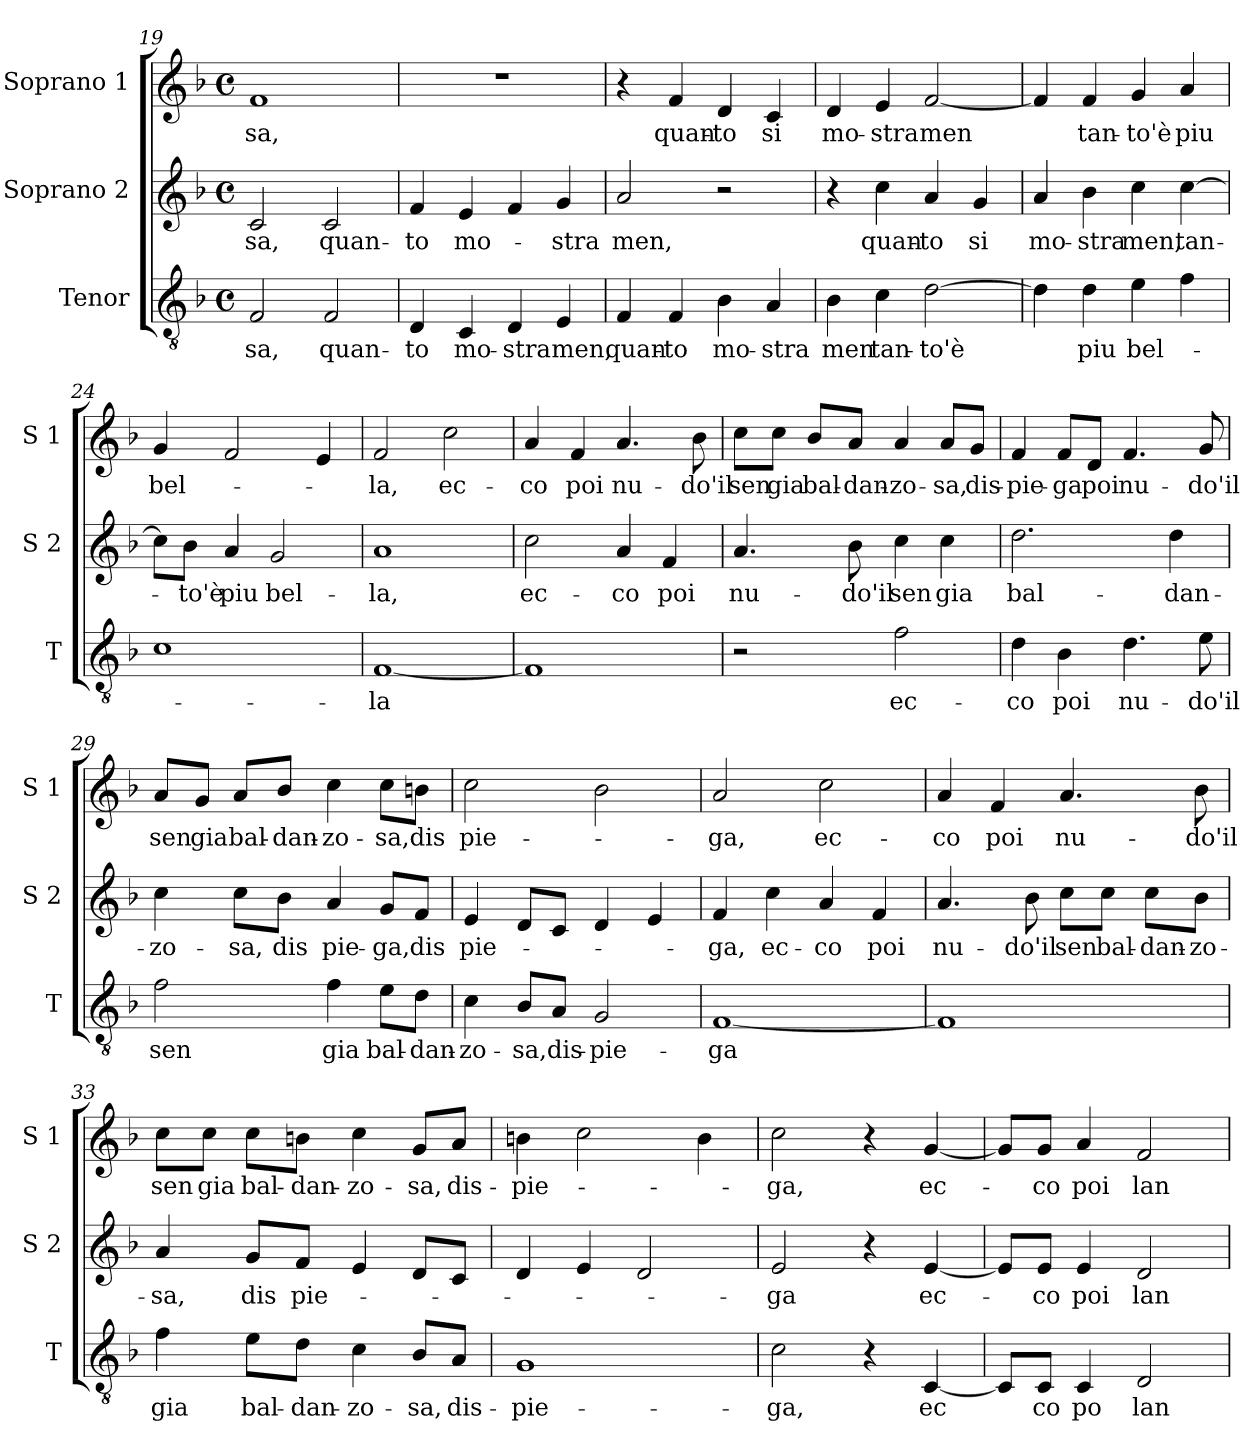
**kern	**text	**kern	**text	**kern	**text
*part3	*part3	*part2	*part2	*part1	*part1
*staff3	*staff3	*staff2	*staff2	*staff1	*staff1
*I"Tenor	*	*I"Soprano 2	*	*I"Soprano 1	*
*I'T	*	*I'S 2	*	*I'S 1	*
*clefGv2	*	*clefG2	*	*clefG2	*
*k[b-]	*	*k[b-]	*	*k[b-]	*
*F:	*	*F:	*	*F:	*
*M4/4	*	*M4/4	*	*M4/4	*
*met(c)	*	*met(c)	*	*met(c)	*
=19	=19	=19	=19	=19	=19
!	!LO:LY:b	!	!LO:LY:b	!	!LO:LY:b
2F/	-sa,	2c/	-sa,	1f	-sa,
!	!LO:LY:b	!	!LO:LY:b	!	!
2F/	quan-	2c/	quan-	.	.
=20	=20	=20	=20	=20	=20
!	!LO:LY:b	!	!LO:LY:b	!	!
4D/	-to	4f/	-to	1r	.
!	!LO:LY:b	!	!LO:LY:b	!	!
4C/	mo-	4e/	mo-	.	.
!	!LO:LY:b	!	!	!	!
4D/	-stra	4f/	.	.	.
!	!LO:LY:b	!	!LO:LY:b	!	!
4E/	men,	4g/	-stra	.	.
=21	=21	=21	=21	=21	=21
!	!LO:LY:b	!	!LO:LY:b	!	!
4F/	quan-	2a/	men,	4r	.
!	!LO:LY:b	!	!	!	!LO:LY:b
4F/	-to	.	.	4f/	quan-
!	!LO:LY:b	!	!	!	!LO:LY:b
4B-\	mo-	2r	.	4d/	-to
!	!LO:LY:b	!	!	!	!LO:LY:b
4A/	-stra	.	.	4c/	si
=22	=22	=22	=22	=22	=22
!	!LO:LY:b	!	!	!	!LO:LY:b
4B-\	men	4r	.	4d/	mo-
!	!LO:LY:b	!	!LO:LY:b	!	!LO:LY:b
4c\	tan-	4cc\	quan-	4e/	-stra
!	!LO:LY:b	!	!LO:LY:b	!	!LO:LY:b
[2d\	-to'è	4a/	-to	[2f/	men
!	!	!	!LO:LY:b	!	!
.	.	4g/	si	.	.
!!LO:LB:g=z
=23	=23	=23	=23	=23	=23
!	!	!	!LO:LY:b	!	!
4d\]	.	4a/	mo-	4f/]	.
!	!LO:LY:b	!	!LO:LY:b	!	!LO:LY:b
4d\	piu	4b-\	-stra	4f/	tan-
!	!LO:LY:b	!	!LO:LY:b	!	!LO:LY:b
4e\	bel-	4cc\	men,	4g/	-to'è
!	!	!	!LO:LY:b	!	!LO:LY:b
4f\	.	[4cc\	tan-	4a/	piu
=24	=24	=24	=24	=24	=24
!	!	!	!	!	!LO:LY:b
1c	.	8cc\L]	.	4g/	bel-
!	!	!	!LO:LY:b	!	!
.	.	8b-\J	-to'è	.	.
!	!	!	!LO:LY:b	!	!
.	.	4a/	piu	2f/	.
!	!	!	!LO:LY:b	!	!
.	.	2g/	bel-	.	.
.	.	.	.	4e/	.
=25	=25	=25	=25	=25	=25
!	!LO:LY:b	!	!LO:LY:b	!	!LO:LY:b
[1F	-la	1a	-la,	2f/	-la,
!	!	!	!	!	!LO:LY:b
.	.	.	.	2cc\	ec-
=26	=26	=26	=26	=26	=26
!	!	!	!LO:LY:b	!	!LO:LY:b
1F]	.	2cc\	ec-	4a/	-co
!	!	!	!	!	!LO:LY:b
.	.	.	.	4f/	poi
!	!	!	!LO:LY:b	!	!LO:LY:b
.	.	4a/	-co	4.a/	nu-
!	!	!	!LO:LY:b	!	!
.	.	4f/	poi	.	.
!	!	!	!	!	!LO:LY:b
.	.	.	.	8b-\	-do'il
=27	=27	=27	=27	=27	=27
!	!	!	!LO:LY:b	!	!LO:LY:b
2r	.	4.a/	nu-	8cc\L	sen
!	!	!	!	!	!LO:LY:b
.	.	.	.	8cc\J	gia
!	!	!	!	!	!LO:LY:b
.	.	.	.	8b-/L	bal-
!	!	!	!LO:LY:b	!	!LO:LY:b
.	.	8b-\	-do'il	8a/J	-dan-
!	!LO:LY:b	!	!LO:LY:b	!	!LO:LY:b
2f\	ec-	4cc\	sen	4a/	-zo-
!	!	!	!LO:LY:b	!	!LO:LY:b
.	.	4cc\	gia	8a/L	-sa,
!	!	!	!	!	!LO:LY:b
.	.	.	.	8g/J	dis-
!!LO:LB:g=z
=28	=28	=28	=28	=28	=28
!	!LO:LY:b	!	!LO:LY:b	!	!LO:LY:b
4d\	-co	2.dd\	bal-	4f/	-pie-
!	!LO:LY:b	!	!	!	!LO:LY:b
4B-\	poi	.	.	8f/L	-ga
!	!	!	!	!	!LO:LY:b
.	.	.	.	8d/J	poi
!	!LO:LY:b	!	!	!	!LO:LY:b
4.d\	nu-	.	.	4.f/	nu-
!	!	!	!LO:LY:b	!	!
.	.	4dd\	-dan-	.	.
!	!LO:LY:b	!	!	!	!LO:LY:b
8e\	-do'il	.	.	8g/	-do'il
=29	=29	=29	=29	=29	=29
!	!LO:LY:b	!	!LO:LY:b	!	!LO:LY:b
2f\	sen	4cc\	-zo-	8a/L	sen
!	!	!	!	!	!LO:LY:b
.	.	.	.	8g/J	gia
!	!	!	!LO:LY:b	!	!LO:LY:b
.	.	8cc\L	-sa,	8a/L	bal-
!	!	!	!LO:LY:b	!	!LO:LY:b
.	.	8b-\J	dis	8b-/J	-dan-
!	!LO:LY:b	!	!LO:LY:b	!	!LO:LY:b
4f\	gia	4a/	pie-	4cc\	-zo-
!	!LO:LY:b	!	!LO:LY:b	!	!LO:LY:b
8e\L	bal-	8g/L	-ga,	8cc\L	-sa,
!	!LO:LY:b	!	!LO:LY:b	!	!LO:LY:b
8d\J	-dan-	8f/J	dis	8bn\J	dis
=30	=30	=30	=30	=30	=30
!	!LO:LY:b	!	!LO:LY:b	!	!LO:LY:b
4c\	-zo-	4e/	pie-	2cc\	pie-
!	!LO:LY:b	!	!	!	!
8B-/L	-sa,	8d/L	.	.	.
!	!LO:LY:b	!	!	!	!
8A/J	dis-	8c/J	.	.	.
!	!LO:LY:b	!	!	!	!
2G/	-pie-	4d/	.	2b-\	.
.	.	4e/	.	.	.
=31	=31	=31	=31	=31	=31
!	!LO:LY:b	!	!LO:LY:b	!	!LO:LY:b
[1F	-ga	4f/	-ga,	2a/	-ga,
!	!	!	!LO:LY:b	!	!
.	.	4cc\	ec-	.	.
!	!	!	!LO:LY:b	!	!LO:LY:b
.	.	4a/	-co	2cc\	ec-
!	!	!	!LO:LY:b	!	!
.	.	4f/	poi	.	.
!!LO:LB:g=z
=32	=32	=32	=32	=32	=32
!	!	!	!LO:LY:b	!	!LO:LY:b
1F]	.	4.a/	nu-	4a/	-co
!	!	!	!	!	!LO:LY:b
.	.	.	.	4f/	poi
!	!	!	!LO:LY:b	!	!
.	.	8b-\	-do'il	.	.
!	!	!	!LO:LY:b	!	!LO:LY:b
.	.	8cc\L	sen	4.a/	nu-
!	!	!	!LO:LY:b	!	!
.	.	8cc\J	bal-	.	.
!	!	!	!LO:LY:b	!	!
.	.	8cc\L	-dan-	.	.
!	!	!	!LO:LY:b	!	!LO:LY:b
.	.	8b-\J	-zo-	8b-\	-do'il
=33	=33	=33	=33	=33	=33
!	!LO:LY:b	!	!LO:LY:b	!	!LO:LY:b
4f\	gia	4a/	-sa,	8cc\L	sen
!	!	!	!	!	!LO:LY:b
.	.	.	.	8cc\J	gia
!	!LO:LY:b	!	!LO:LY:b	!	!LO:LY:b
8e\L	bal-	8g/L	dis	8cc\L	bal-
!	!LO:LY:b	!	!LO:LY:b	!	!LO:LY:b
8d\J	-dan-	8f/J	pie-	8bn\J	-dan-
!	!LO:LY:b	!	!	!	!LO:LY:b
4c\	-zo-	4e/	.	4cc\	-zo-
!	!LO:LY:b	!	!	!	!LO:LY:b
8B-/L	-sa,	8d/L	.	8g/L	-sa,
!	!LO:LY:b	!	!	!	!LO:LY:b
8A/J	dis-	8c/J	.	8a/J	dis-
=34	=34	=34	=34	=34	=34
!	!LO:LY:b	!	!	!	!LO:LY:b
1G	-pie-	4d/	.	4bn\	-pie-
.	.	4e/	.	2cc\	.
.	.	2d/	.	.	.
.	.	.	.	4b\	.
=35	=35	=35	=35	=35	=35
!	!LO:LY:b	!	!LO:LY:b	!	!LO:LY:b
2c\	-ga,	2e/	-ga	2cc\	-ga,
4r	.	4r	.	4r	.
!	!LO:LY:b	!	!LO:LY:b	!	!LO:LY:b
[4C/	ec	[4e/	ec-	[4g/	ec-
=36	=36	=36	=36	=36	=36
8C/L]	.	8e/L]	.	8g/L]	.
!	!LO:LY:b	!	!LO:LY:b	!	!LO:LY:b
8C/J	co	8e/J	-co	8g/J	-co
!	!LO:LY:b	!	!LO:LY:b	!	!LO:LY:b
4C/	po	4e/	poi	4a/	poi
!	!LO:LY:b	!	!LO:LY:b	!	!LO:LY:b
2D/	lan-	2d/	lan-	2f/	lan-
=	=	=	=	=	=
*-	*-	*-	*-	*-	*-
